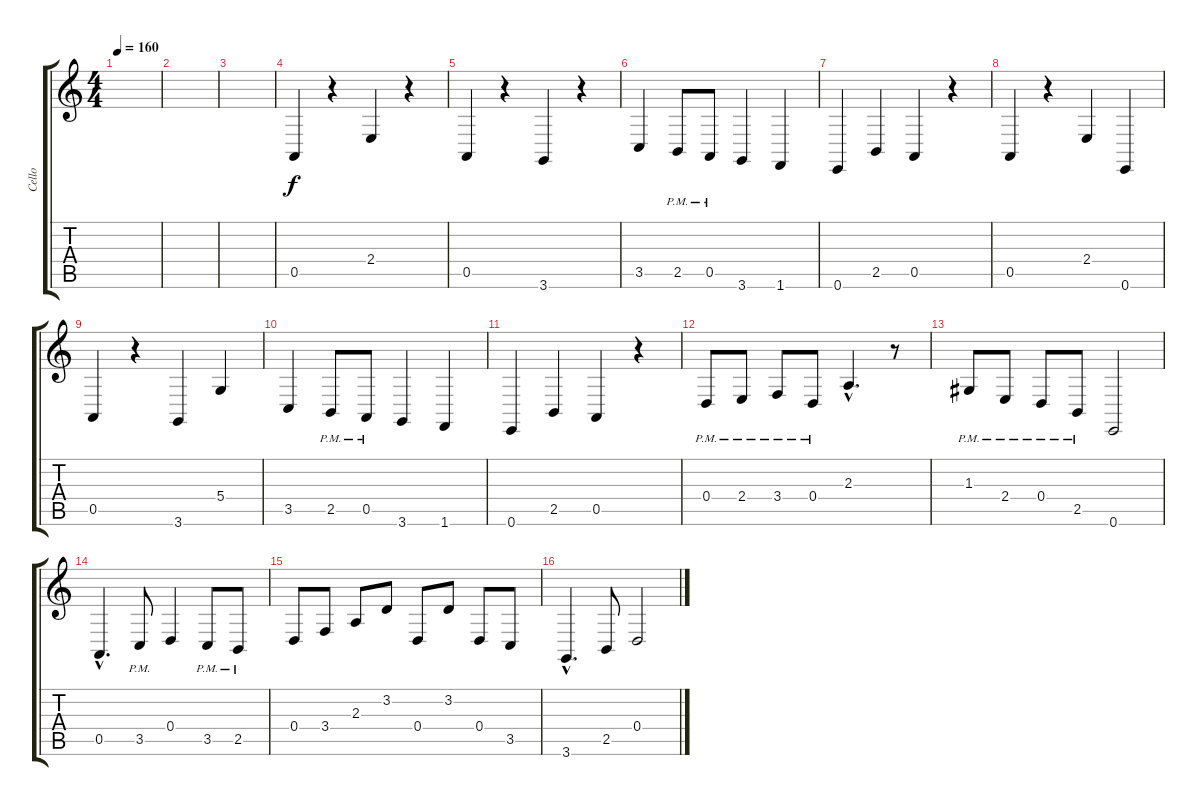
\track ("Cello" "Cello") {instrument cello}
\staff {score tabs}
\tuning (E4 B3 G3 D3 A2 E2) {hide}
\ts (4 4)
\tempo 160
\clef g2
\ks c
|
|
|
0.5.4 r.4 2.4.4 r.4 |
0.5.4 r.4 3.6.4 r.4 |
3.5.4 2.5{pm}.8 0.5{pm}.8 3.6.4 1.6.4 |
0.6.4 2.5.4 0.5.4 r.4 |
0.5.4 r.4 2.4.4 0.6.4 |
0.5.4 r.4 3.6.4 5.4.4 |
3.5.4 2.5{pm}.8 0.5{pm}.8 3.6.4 1.6.4 |
0.6.4 2.5.4 0.5.4 r.4 |
0.4{pm}.8 2.4{pm}.8 3.4{pm}.8 0.4{pm}.8 2.3{hac}.4{d} r.8 |
1.3{pm}.8 2.4{pm}.8 0.4{pm}.8 2.5{pm}.8 0.6.2 |
0.5{hac}.4{d} 3.5{pm}.8 0.4.4 3.5{pm}.8 2.5{pm}.8 |
0.4.8 3.4.8 2.3.8 3.2.8 0.4.8 3.2.8 0.4.8 3.5.8 |
3.6{hac}.4{d} 2.5.8 0.4.2
